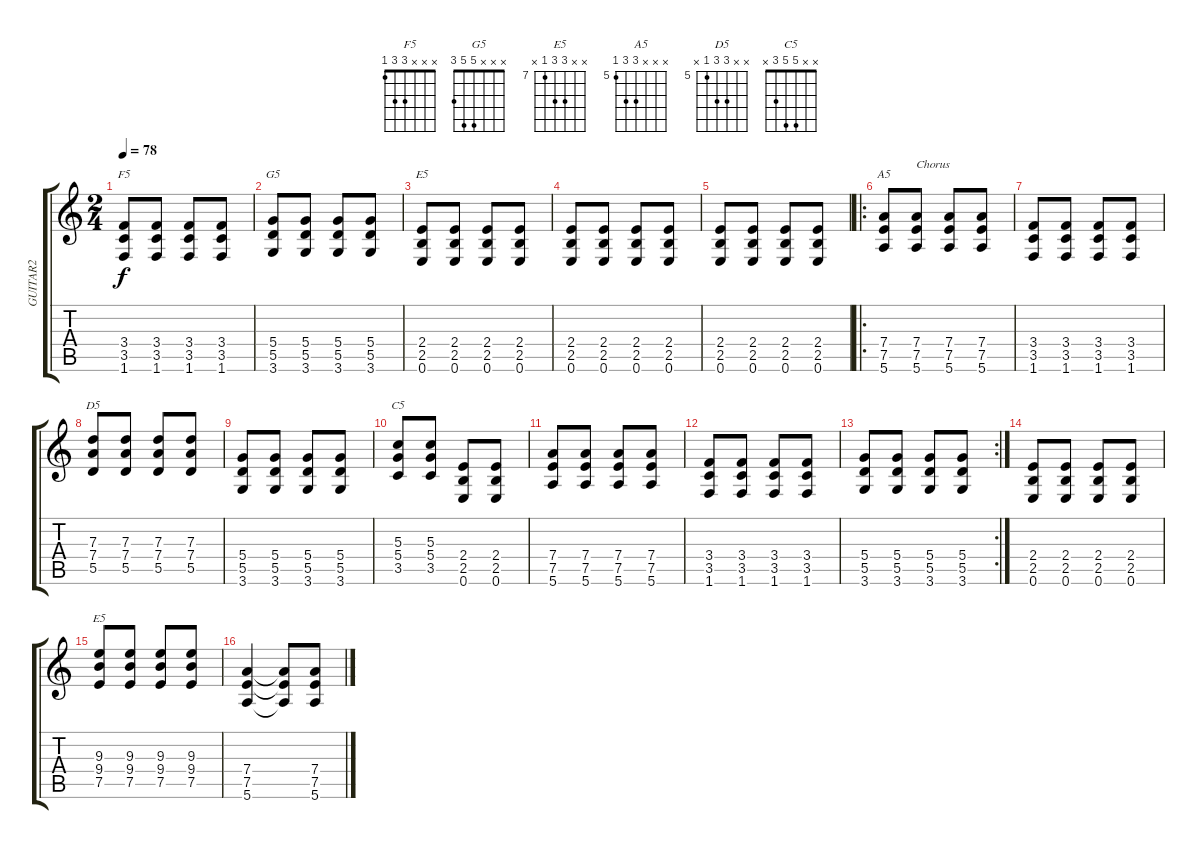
\track ("GUITAR2" "GUITAR2") {instrument distortionguitar}
\staff {score tabs}
\tuning (E4 B3 G3 D3 A2 E2) {hide}
\chord ("F5" x x x 3 3 1)
\chord ("G5" x x x 5 5 3)
\chord ("E5" x x x 2 2 0)
\chord ("A5" x x x 7 7 5) {firstfret 5}
\chord ("D5" x x 7 7 5 x) {firstfret 5}
\chord ("C5" x x 5 5 3 x)
\chord ("E5" x x 9 9 7 x) {firstfret 7}
\ts (2 4)
\tempo 78
\clef g2
\ks c
(3.4 3.5 1.6).8{ch "F5" dy f} (3.4 3.5 1.6).8 (3.4 3.5 1.6).8 (3.4 3.5 1.6).8 |
(5.4 5.5 3.6).8{ch "G5"} (5.4 5.5 3.6).8 (5.4 5.5 3.6).8 (5.4 5.5 3.6).8 |
(2.4 2.5 0.6).8{ch "E5"} (2.4 2.5 0.6).8 (2.4 2.5 0.6).8 (2.4 2.5 0.6).8 |
(2.4 2.5 0.6).8 (2.4 2.5 0.6).8 (2.4 2.5 0.6).8 (2.4 2.5 0.6).8 |
(2.4 2.5 0.6).8 (2.4 2.5 0.6).8 (2.4 2.5 0.6).8 (2.4 2.5 0.6).8 |
\ro
(7.4 7.5 5.6).8{ch "A5"} (7.4 7.5 5.6).8{txt "Chorus"} (7.4 7.5 5.6).8 (7.4 7.5 5.6).8 |
(3.4 3.5 1.6).8 (3.4 3.5 1.6).8 (3.4 3.5 1.6).8 (3.4 3.5 1.6).8 |
(7.3 7.4 5.5).8{ch "D5"} (7.3 7.4 5.5).8 (7.3 7.4 5.5).8 (7.3 7.4 5.5).8 |
(5.4 5.5 3.6).8 (5.4 5.5 3.6).8 (5.4 5.5 3.6).8 (5.4 5.5 3.6).8 |
(5.3 5.4 3.5).8{ch "C5"} (5.3 5.4 3.5).8 (2.4 2.5 0.6).8 (2.4 2.5 0.6).8 |
(7.4 7.5 5.6).8 (7.4 7.5 5.6).8 (7.4 7.5 5.6).8 (7.4 7.5 5.6).8 |
(3.4 3.5 1.6).8 (3.4 3.5 1.6).8 (3.4 3.5 1.6).8 (3.4 3.5 1.6).8 |
\rc 2
(5.4 5.5 3.6).8 (5.4 5.5 3.6).8 (5.4 5.5 3.6).8 (5.4 5.5 3.6).8 |
(2.4 2.5 0.6).8 (2.4 2.5 0.6).8 (2.4 2.5 0.6).8 (2.4 2.5 0.6).8 |
(9.3 9.4 7.5).8{ch "E5"} (9.3 9.4 7.5).8 (9.3 9.4 7.5).8 (9.3 9.4 7.5).8 |
(7.4 7.5 5.6).4 (7.4{t} 7.5{t} 5.6{t}).8 (7.4 7.5 5.6).8
